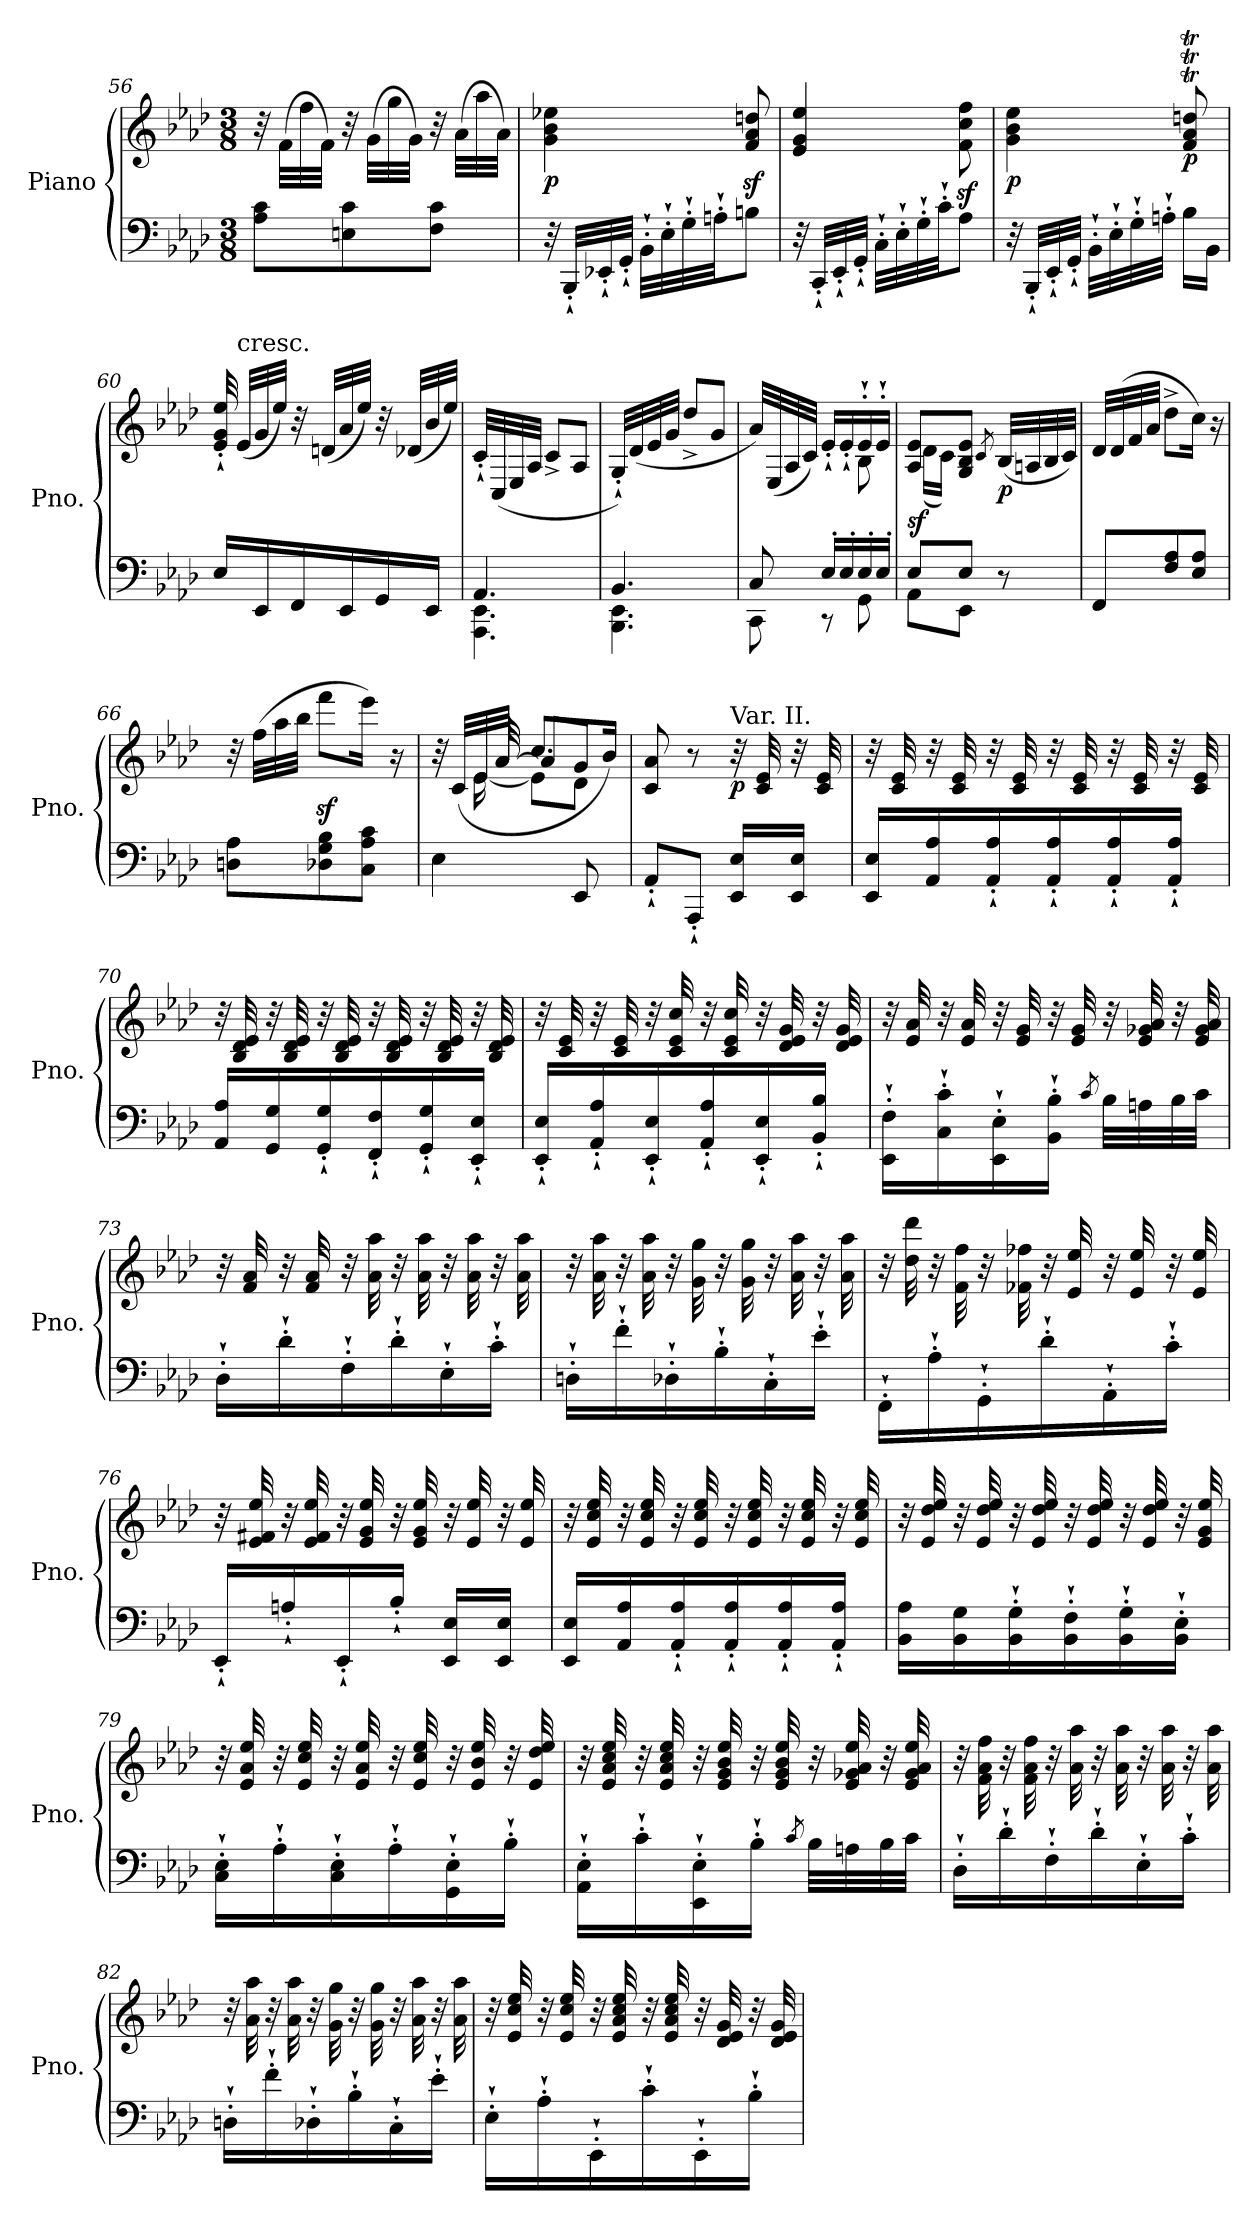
**kern	**kern	**dynam
*part1	*part1	*part1
*staff2	*staff1	*staff1/2
*I"Piano	*	*
*I'Pno.	*	*
*clefF4	*clefG2	*
*k[b-e-a-d-]	*k[b-e-a-d-]	*
*A-:	*A-:	*
*M3/8	*M3/8	*
=56	=56	=56
8A-\ 8c\L	32r	.
.	(>32f\LLL	.
.	32ff\	.
.	32f\JJJ)	.
8En\ 8c\	32r	.
.	(>32g\LLL	.
.	32gg\	.
.	32g\JJJ)	.
8F\ 8c\J	32r	.
.	(>32a-\LLL	.
.	32aa-\	.
.	32a-\JJJ)	.
=57	=57	=57
!	!	!LO:DY:b
32r	4g\ 4b-\ 4ee-X\	p
32BBB-'`/LLL	.	.
32EE-X'`/	.	.
32GG'`/JJJ	.	.
32BB-'`\LLL	.	.
32E-'`\	.	.
32G'`\	.	.
32An'`\JJ	.	.
8Bn\J	8f/z< 8a-/z< 8ddn/z<	.
=58	=58	=58
32r	4e-/ 4g/ 4ee-/	.
32CC'`/LLL	.	.
32EE-'`/	.	.
32GG'`/JJJ	.	.
32C'`\LLL	.	.
32E-'`\	.	.
32G'`\	.	.
32c'`\JJ	.	.
8A-\J	8f\z< 8cc\z< 8ff\z<	.
=59	=59	=59
!	!	!LO:DY:b
32r	4g\ 4b-\ 4ee-\	p
32BBB-'`/LLL	.	.
32EE-'`/	.	.
32GG'`/JJJ	.	.
32BB-'`\LLL	.	.
32E-'`\	.	.
32G'`\	.	.
32An'`\JJJ	.	.
!	!	!LO:DY:b
16B-\LL	8f/T 8a-/T 8ddn/T	p
16BB-\JJ	.	.
=60	=60	=60
16E-/LL	32e-/'` 32g/'` 32ee-/'`	.
!	!LO:TX:a:t=cresc.	!
.	(<32e-/LLL	.
16EE-/	32g/	.
.	32ee-/JJJ)	.
16FF/	32r	.
.	(<32dn/LLL	.
16EE-/	32a-/	.
.	32ee-/JJJ)	.
16GG/	32r	.
.	(<32d-X/LLL	.
16EE-/JJ	32b-/	.
.	32ee-/JJJ)	.
=61	=61	=61
*^	*	*
4.AA-/	4.AAA-\ 4.EE-\	32c'`/LLL	.
.	.	(<32C/	.
.	.	32E-/	.
.	.	32A-/JJJ	.
.	.	8c^/L	.
.	.	8A-/J	.
=62	=62	=62	=62
4.BB-/	4.BBB-\ 4.EE-\	32G'`/LLL)	.
.	.	(<32d-/	.
.	.	32e-/	.
.	.	32g/JJJ	.
.	.	8dd-^/L	.
.	.	8g/J	.
=63	=63	=63	=63
*	*	*^	*
8C/	8CC\	32a-/LLL)	4ryy	.
.	.	(>32E-/	.	.
.	.	32A-/	.	.
.	.	32c/JJJ)	.	.
16E-'/LL	8r	16e-'`/LL	.	.
16E-'/	.	16e-'`/	.	.
16E-'/	8GG\	16e-'`/	8B-\	.
16E-'/JJ	.	16e-'`/JJ	.	.
=64	=64	=64	=64	=64
!	!	!	!	!LO:DY:b
8E-/L	8AA-\L	8A-/ 8e-/L	(<16d-\LL	sf
.	.	.	16c\JJ)	.
8E-/J	8EE-\J	8G/ 8B-/ 8e-/J	4ryy	.
.	.	8qc/	.	.
!	!	!	!	!LO:DY:b
8r	8ryy	(>32B-/LLL	.	p
.	.	32An/	.	.
.	.	32B-/	.	.
.	.	32c/JJJ)	.	.
*v	*v	*	*	*
*	*v	*v	*
=65	=65	=65
8FF/L	32d-/LLL	.
.	(>32d-/	.
.	32f/	.
.	32a-/JJJ	.
8F/ 8A-/	8dd-^\L	.
8E-/ 8A-/J	16cc\Jk)	.
.	16r	.
=66	=66	=66
8Dn\ 8A-\L	32r	.
.	(>32ff\LLL	.
.	32aa-\	.
.	32bb-\JJJ	.
8D-X\ 8G\ 8B-\	8fffz<\L	.
8C\ 8A-\ 8c\J	16eee-\Jk)	.
.	16r	.
=67	=67	=67
*	*^	*
*	*	*^	*
4E-\	32r	16ryy	16.ryy	.
.	(>32c/LLL	.	.	.
.	32e-/	[16e-\	.	.
.	32a-/JJJ	.	[32a-/	.
.	8.cc/L	8e-\L]	8a-/L]	.
8EE-/	.	8d-\J	8g/J	.
.	16b-/Jk)	.	.	.
*	*v	*v	*v	*
=68	=68	=68
8AA-'`/L	8c/ 8a-/	.
8AAA-'`/J	8r	.
!	!LO:TX:a:t=Var. II.	!
!	!	!LO:DY:b
16EE-/ 16E-/LL	32r	p
.	32c/ 32e-/	.
16EE-/ 16E-/JJ	32r	.
.	32c/ 32e-/	.
=69	=69	=69
16EE-/ 16E-/LL	32r	.
.	32c/ 32e-/	.
16AA-/ 16A-/	32r	.
.	32c/ 32e-/	.
16AA-/'` 16A-/'`	32r	.
.	32c/ 32e-/	.
16AA-/'` 16A-/'`	32r	.
.	32c/ 32e-/	.
16AA-/'` 16A-/'`	32r	.
.	32c/ 32e-/	.
16AA-/'` 16A-/'`JJ	32r	.
.	32c/ 32e-/	.
=70	=70	=70
16AA-/ 16A-/LL	32r	.
.	32B-/ 32d-/ 32e-/	.
16GG/ 16G/	32r	.
.	32B-/ 32d-/ 32e-/	.
16GG/'` 16G/'`	32r	.
.	32B-/ 32d-/ 32e-/	.
16FF/'` 16F/'`	32r	.
.	32B-/ 32d-/ 32e-/	.
16GG/'` 16G/'`	32r	.
.	32B-/ 32d-/ 32e-/	.
16EE-/'` 16E-/'`JJ	32r	.
.	32B-/ 32d-/ 32e-/	.
=71	=71	=71
16EE-/'` 16E-/'`LL	32r	.
.	32c/ 32e-/	.
16AA-/'` 16A-/'`	32r	.
.	32c/ 32e-/	.
16EE-/'` 16E-/'`	32r	.
.	32c/ 32e-/ 32cc/	.
16AA-/'` 16A-/'`	32r	.
.	32c/ 32e-/ 32cc/	.
16EE-/'` 16E-/'`	32r	.
.	32d-/ 32e-/ 32g/	.
16BB-/'` 16B-/'`JJ	32r	.
.	32d-/ 32e-/ 32g/	.
=72	=72	=72
16EE-\'` 16F\'`LL	32r	.
.	32e-/ 32a-/	.
16C\'` 16c\'`	32r	.
.	32e-/ 32a-/	.
16EE-\'` 16E-\'`	32r	.
.	32e-/ 32g/	.
16BB-\'` 16B-\'`JJ	32r	.
.	32e-/ 32g/	.
8qc/	.	.
32B-\LLL	32r	.
32An\	32e-/ 32g-X/ 32a-/	.
32B-\	32r	.
32c\JJJ	32e-/ 32g-/ 32a-/	.
=73	=73	=73
16D-'`\LL	32r	.
.	32f/ 32a-/	.
16d-'`\	32r	.
.	32f/ 32a-/	.
16F'`\	32r	.
.	32a-\ 32aa-\	.
16d-'`\	32r	.
.	32a-\ 32aa-\	.
16E-'`\	32r	.
.	32a-\ 32aa-\	.
16c'`\JJ	32r	.
.	32a-\ 32aa-\	.
=74	=74	=74
16Dn'`\LL	32r	.
.	32a-\ 32aa-\	.
16f'`\	32r	.
.	32a-\ 32aa-\	.
16D-X'`\	32r	.
.	32g\ 32gg\	.
16B-'`\	32r	.
.	32g\ 32gg\	.
16C'`\	32r	.
.	32a-\ 32aa-\	.
16e-'`\JJ	32r	.
.	32a-\ 32aa-\	.
=75	=75	=75
16FF'`\LL	32r	.
.	32dd-\ 32ddd-\	.
16A-'`\	32r	.
.	32f\ 32ff\	.
16GG'`\	32r	.
.	32f-X\ 32ff-X\	.
16d-'`\	32r	.
.	32e-/ 32ee-/	.
16AA-'`\	32r	.
.	32e-/ 32ee-/	.
16c'`\JJ	32r	.
.	32e-/ 32ee-/	.
=76	=76	=76
16EE-'`/LL	32r	.
.	32e-/ 32f#X/ 32ee-/	.
16An'`/	32r	.
.	32e-/ 32f#/ 32ee-/	.
16EE-'`/	32r	.
.	32e-/ 32g/ 32ee-/	.
16B-'`/JJ	32r	.
.	32e-/ 32g/ 32ee-/	.
16EE-/ 16E-/LL	32r	.
.	32e-/ 32ee-/	.
16EE-/ 16E-/JJ	32r	.
.	32e-/ 32ee-/	.
=77	=77	=77
16EE-/ 16E-/LL	32r	.
.	32e-/ 32cc/ 32ee-/	.
16AA-/ 16A-/	32r	.
.	32e-/ 32cc/ 32ee-/	.
16AA-/'` 16A-/'`	32r	.
.	32e-/ 32cc/ 32ee-/	.
16AA-/'` 16A-/'`	32r	.
.	32e-/ 32cc/ 32ee-/	.
16AA-/'` 16A-/'`	32r	.
.	32e-/ 32cc/ 32ee-/	.
16AA-/'` 16A-/'`JJ	32r	.
.	32e-/ 32cc/ 32ee-/	.
=78	=78	=78
16BB-\ 16A-\LL	32r	.
.	32e-/ 32dd-/ 32ee-/	.
16BB-\ 16G\	32r	.
.	32e-/ 32dd-/ 32ee-/	.
16BB-\'` 16G\'`	32r	.
.	32e-/ 32dd-/ 32ee-/	.
16BB-\'` 16F\'`	32r	.
.	32e-/ 32dd-/ 32ee-/	.
16BB-\'` 16G\'`	32r	.
.	32e-/ 32dd-/ 32ee-/	.
16BB-\'` 16E-\'`JJ	32r	.
.	32e-/ 32g/ 32ee-/	.
=79	=79	=79
16C\'` 16E-\'`LL	32r	.
.	32e-/ 32a-/ 32ee-/	.
16A-'`\	32r	.
.	32e-/ 32cc/ 32ee-/	.
16C\'` 16E-\'`	32r	.
.	32e-/ 32a-/ 32ee-/	.
16A-'`\	32r	.
.	32e-/ 32cc/ 32ee-/	.
16GG\'` 16E-\'`	32r	.
.	32e-/ 32b-/ 32ee-/	.
16B-'`\JJ	32r	.
.	32e-/ 32dd-/ 32ee-/	.
=80	=80	=80
16AA-\'` 16E-\'`LL	32r	.
.	32e-/ 32a-/ 32cc/ 32ee-/	.
16c'`\	32r	.
.	32e-/ 32a-/ 32cc/ 32ee-/	.
16EE-\'` 16E-\'`	32r	.
.	32e-/ 32g/ 32b-/ 32ee-/	.
16B-'`\JJ	32r	.
.	32e-/ 32g/ 32b-/ 32ee-/	.
8qc/	.	.
32B-\LLL	32r	.
32An\	32e-/ 32g-X/ 32a-/ 32ee-/	.
32B-\	32r	.
32c\JJJ	32e-/ 32g-/ 32a-/ 32ee-/	.
=81	=81	=81
16D-'`\LL	32r	.
.	32f\ 32a-\ 32ff\	.
16d-'`\	32r	.
.	32f\ 32a-\ 32ff\	.
16F'`\	32r	.
.	32a-\ 32aa-\	.
16d-'`\	32r	.
.	32a-\ 32aa-\	.
16E-'`\	32r	.
.	32a-\ 32aa-\	.
16c'`\JJ	32r	.
.	32a-\ 32aa-\	.
=82	=82	=82
16Dn'`\LL	32r	.
.	32a-\ 32aa-\	.
16f'`\	32r	.
.	32a-\ 32aa-\	.
16D-X'`\	32r	.
.	32g\ 32gg\	.
16B-'`\	32r	.
.	32g\ 32gg\	.
16C'`\	32r	.
.	32a-\ 32aa-\	.
16e-'`\JJ	32r	.
.	32a-\ 32aa-\	.
=83	=83	=83
16E-'`\LL	32r	.
.	32e-/ 32cc/ 32ee-/	.
16A-'`\	32r	.
.	32e-/ 32cc/ 32ee-/	.
16EE-'`\	32r	.
.	32e-/ 32a-/ 32cc/ 32ee-/	.
16c'`\	32r	.
.	32e-/ 32a-/ 32cc/ 32ee-/	.
16EE-'`\	32r	.
.	32d-/ 32e-/ 32g/	.
16B-'`\JJ	32r	.
.	32d-/ 32e-/ 32g/	.
=	=	=
*-	*-	*-
